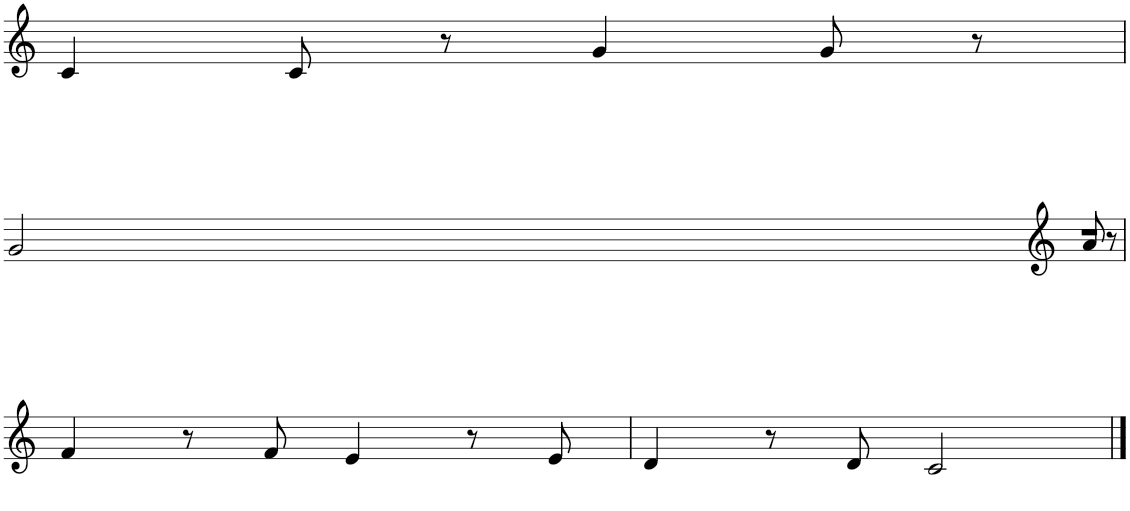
**kern
*part1
*staff1
*I"Flauta
*I'Fl
!!LO:PB:g=z
*clefG2
*k[]
*M4/4
=105
4c/
8c/
8r
4g/
8g/
8r
!!LO:LB:g=z
=106
2g/
4%15ryy
1r
8a/
8r
!!LO:LB:g=z
=107
4f/
8r
8f/
4e/
8r
8e/
=108
4d/
8r
8d/
2c/
==
*-
